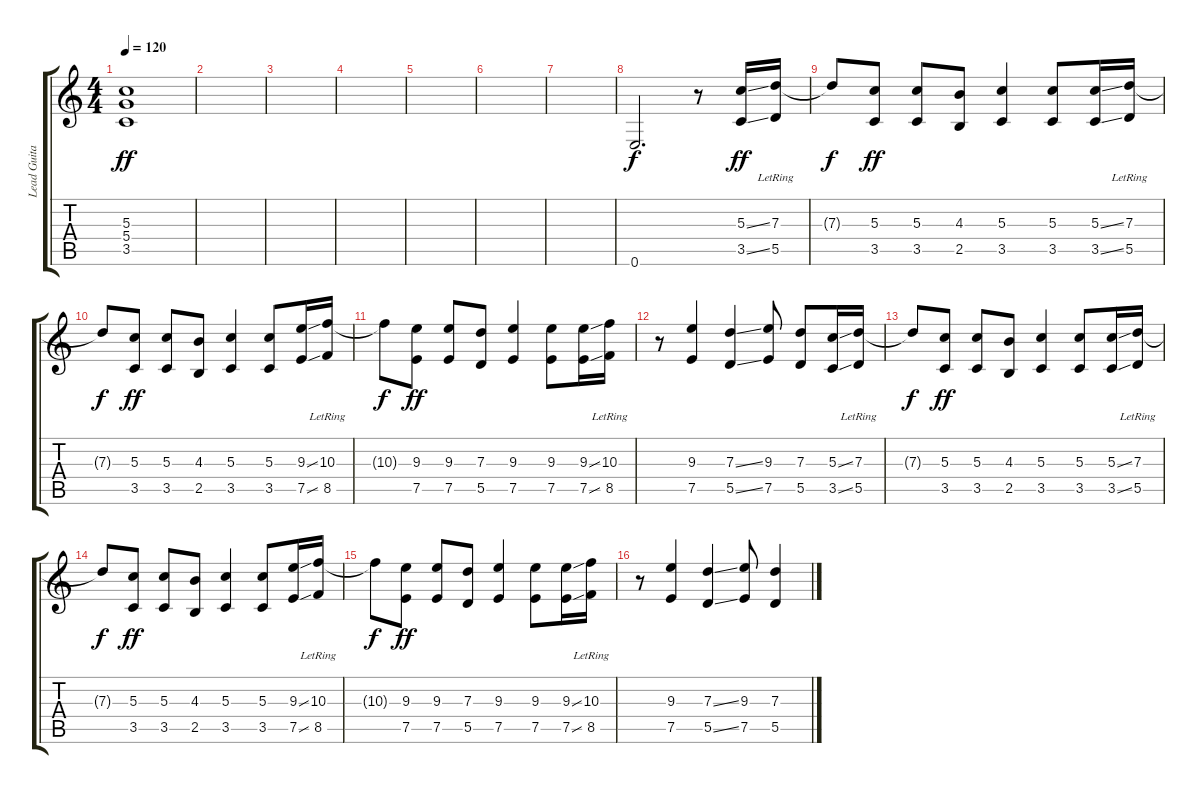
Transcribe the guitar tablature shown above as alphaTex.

\track ("Lead Guitar" "Lead Guita") {instrument electricguitarjazz}
\staff {score tabs}
\tuning (E4 B3 G3 D3 A2 E2) {hide}
\ts (4 4)
\tempo 120
\clef g2
\ks c
(5.3 5.4 3.5).1{dy ff} |
|
|
|
|
|
|
0.6.2{d dy f} r.8 (5.3{ss} 3.5{ss}).16{dy ff} (7.3{lr} 5.5{lr}).16 |
7.3{t}.8{dy f} (5.3 3.5).8{dy ff} (5.3 3.5).8 (4.3 2.5).8 (5.3 3.5).4 (5.3 3.5).8 (5.3{ss} 3.5{ss}).16 (7.3{lr} 5.5{lr}).16 |
7.3{t}.8{dy f} (5.3 3.5).8{dy ff} (5.3 3.5).8 (4.3 2.5).8 (5.3 3.5).4 (5.3 3.5).8 (9.3{ss} 7.5{ss}).16 (10.3{lr} 8.5{lr}).16 |
10.3{t}.8{dy f} (9.3 7.5).8{dy ff} (9.3 7.5).8 (7.3 5.5).8 (9.3 7.5).4 (9.3 7.5).8 (9.3{ss} 7.5{ss}).16 (10.3{lr} 8.5{lr}).16 |
r.8 (9.3 7.5).4 (7.3{ss} 5.5{ss}).4 (9.3 7.5).8 (7.3 5.5).8 (5.3{ss} 3.5{ss}).16 (7.3{lr} 5.5{lr}).16 |
7.3{t}.8{dy f} (5.3 3.5).8{dy ff} (5.3 3.5).8 (4.3 2.5).8 (5.3 3.5).4 (5.3 3.5).8 (5.3{ss} 3.5{ss}).16 (7.3{lr} 5.5{lr}).16 |
7.3{t}.8{dy f} (5.3 3.5).8{dy ff} (5.3 3.5).8 (4.3 2.5).8 (5.3 3.5).4 (5.3 3.5).8 (9.3{ss} 7.5{ss}).16 (10.3{lr} 8.5{lr}).16 |
10.3{t}.8{dy f} (9.3 7.5).8{dy ff} (9.3 7.5).8 (7.3 5.5).8 (9.3 7.5).4 (9.3 7.5).8 (9.3{ss} 7.5{ss}).16 (10.3{lr} 8.5{lr}).16 |
r.8 (9.3 7.5).4 (7.3{ss} 5.5{ss}).4 (9.3 7.5).8 (7.3 5.5).4
